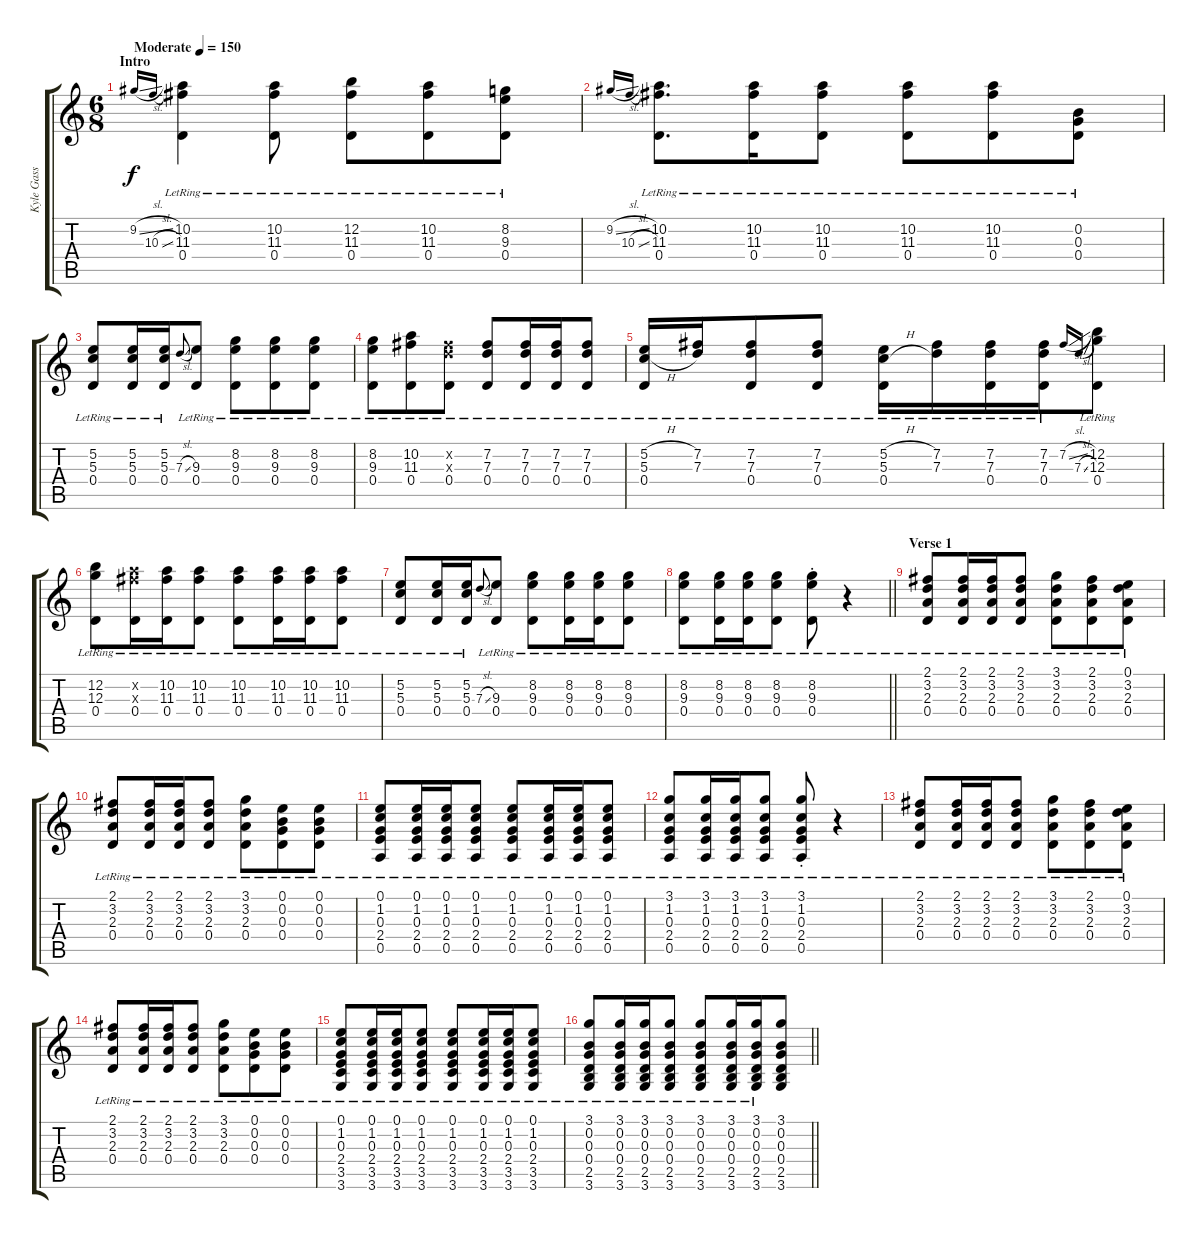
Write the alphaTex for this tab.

\track ("Kyle Gass" "Kyle Gass") {instrument acousticguitarsteel}
\staff {score tabs}
\tuning (E4 B3 G3 D3 A2 E2) {hide}
\ts (6 8)
\section ("" "Intro")
\tempo (150 "Moderate")
\clef g2
\ks c
9.2{sl}.16{gr onbeat dy f instrument acousticguitarsteel} 10.3{sl}.16{gr onbeat} (10.2{lr} 11.3{lr} 0.4{lr}).4 (10.2{lr} 11.3{lr} 0.4{lr}).8 (12.2{lr} 11.3{lr} 0.4{lr}).8 (10.2{lr} 11.3{lr} 0.4{lr}).8 (8.2{lr} 9.3{lr} 0.4{lr}).8 |
9.2{sl}.16{gr onbeat} 10.3{sl}.16{gr onbeat} (10.2{lr} 11.3{lr} 0.4{lr}).8{d} (10.2{lr} 11.3{lr} 0.4{lr}).16 (10.2{lr} 11.3{lr} 0.4{lr}).8 (10.2{lr} 11.3{lr} 0.4{lr}).8 (10.2{lr} 11.3{lr} 0.4{lr}).8 (0.2{lr} 0.3{lr} 0.4{lr}).8 |
(5.2{lr} 5.3{lr} 0.4{lr}).8 (5.2{lr} 5.3{lr} 0.4{lr}).16 (5.2{lr} 5.3{lr} 0.4{lr}).16 7.3{sl}.8{gr onbeat} (9.3{lr} 0.4{lr}).8 (8.2{lr} 9.3{lr} 0.4{lr}).8 (8.2{lr} 9.3{lr} 0.4{lr}).8 (8.2{lr} 9.3{lr} 0.4{lr}).8 |
(8.2{lr} 9.3{lr} 0.4{lr}).8 (10.2{lr} 11.3{lr} 0.4{lr}).8 (7.2{x} 7.3{x} 0.4{lr}).8 (7.2{lr} 7.3{lr} 0.4{lr}).8 (7.2{lr} 7.3{lr} 0.4{lr}).16 (7.2{lr} 7.3{lr} 0.4{lr}).16 (7.2{lr} 7.3{lr} 0.4{lr}).8 |
(5.2{h lr} 5.3{h lr} 0.4{lr}).16 (7.2{lr} 7.3{lr}).16 (7.2{lr} 7.3{lr} 0.4{lr}).8 (7.2{lr} 7.3{lr} 0.4{lr}).8 (5.2{h lr} 5.3{h lr} 0.4{lr}).16 (7.2{lr} 7.3{lr}).16 (7.2{lr} 7.3{lr} 0.4{lr}).16 (7.2{lr} 7.3{lr} 0.4{lr}).16 7.2{sl}.16{gr onbeat} 7.3{sl}.16{gr onbeat} (12.2{lr} 12.3{lr} 0.4{lr}).8 |
(12.2{lr} 12.3{lr} 0.4{lr}).8 (10.2{x} 11.3{x} 0.4{lr}).16 (10.2{lr} 11.3{lr} 0.4{lr}).16 (10.2{lr} 11.3{lr} 0.4{lr}).8 (10.2{lr} 11.3{lr} 0.4{lr}).8 (10.2{lr} 11.3{lr} 0.4{lr}).16 (10.2{lr} 11.3{lr} 0.4{lr}).16 (10.2{lr} 11.3{lr} 0.4{lr}).8 |
(5.2{lr} 5.3{lr} 0.4{lr}).8 (5.2{lr} 5.3{lr} 0.4{lr}).16 (5.2{lr} 5.3{lr} 0.4{lr}).16 7.3{sl}.8{gr onbeat} (9.3{lr} 0.4{lr}).8 (8.2{lr} 9.3{lr} 0.4{lr}).8 (8.2{lr} 9.3{lr} 0.4{lr}).16 (8.2{lr} 9.3{lr} 0.4{lr}).16 (8.2{lr} 9.3{lr} 0.4{lr}).8 |
\barLineRight lightlight
(8.2{lr} 9.3{lr} 0.4{lr}).8 (8.2{lr} 9.3{lr} 0.4{lr}).16 (8.2{lr} 9.3{lr} 0.4{lr}).16 (8.2{lr} 9.3{lr} 0.4{lr}).8 (8.2{st lr} 9.3{st lr} 0.4{st lr}).8 r.4 |
\section ("" "Verse 1")
(2.1{lr} 3.2{lr} 2.3{lr} 0.4{lr}).8 (2.1{lr} 3.2{lr} 2.3{lr} 0.4{lr}).16 (2.1{lr} 3.2{lr} 2.3{lr} 0.4{lr}).16 (2.1{lr} 3.2{lr} 2.3{lr} 0.4{lr}).8 (3.1{lr} 3.2{lr} 2.3{lr} 0.4{lr}).8 (2.1{lr} 3.2{lr} 2.3{lr} 0.4{lr}).8 (0.1{lr} 3.2{lr} 2.3{lr} 0.4{lr}).8 |
(2.1{lr} 3.2{lr} 2.3{lr} 0.4{lr}).8 (2.1{lr} 3.2{lr} 2.3{lr} 0.4{lr}).16 (2.1{lr} 3.2{lr} 2.3{lr} 0.4{lr}).16 (2.1{lr} 3.2{lr} 2.3{lr} 0.4{lr}).8 (3.1{lr} 3.2{lr} 2.3{lr} 0.4{lr}).8 (0.1{lr} 0.2{lr} 0.3{lr} 0.4{lr}).8 (0.1{lr} 0.2{lr} 0.3{lr} 0.4{lr}).8 |
(0.1{lr} 1.2{lr} 0.3{lr} 2.4{lr} 0.5{lr}).8 (0.1{lr} 1.2{lr} 0.3{lr} 2.4{lr} 0.5{lr}).16 (0.1{lr} 1.2{lr} 0.3{lr} 2.4{lr} 0.5{lr}).16 (0.1{lr} 1.2{lr} 0.3{lr} 2.4{lr} 0.5{lr}).8 (0.1{lr} 1.2{lr} 0.3{lr} 2.4{lr} 0.5{lr}).8 (0.1{lr} 1.2{lr} 0.3{lr} 2.4{lr} 0.5{lr}).16 (0.1{lr} 1.2{lr} 0.3{lr} 2.4{lr} 0.5{lr}).16 (0.1{lr} 1.2{lr} 0.3{lr} 2.4{lr} 0.5{lr}).8 |
(3.1{lr} 1.2{lr} 0.3{lr} 2.4{lr} 0.5{lr}).8 (3.1{lr} 1.2{lr} 0.3{lr} 2.4{lr} 0.5{lr}).16 (3.1{lr} 1.2{lr} 0.3{lr} 2.4{lr} 0.5{lr}).16 (3.1{lr} 1.2{lr} 0.3{lr} 2.4{lr} 0.5{lr}).8 (3.1{st lr} 1.2{st lr} 0.3{st lr} 2.4{st lr} 0.5{st lr}).8 r.4 |
(2.1{lr} 3.2{lr} 2.3{lr} 0.4{lr}).8 (2.1{lr} 3.2{lr} 2.3{lr} 0.4{lr}).16 (2.1{lr} 3.2{lr} 2.3{lr} 0.4{lr}).16 (2.1{lr} 3.2{lr} 2.3{lr} 0.4{lr}).8 (3.1{lr} 3.2{lr} 2.3{lr} 0.4{lr}).8 (2.1{lr} 3.2{lr} 2.3{lr} 0.4{lr}).8 (0.1{lr} 3.2{lr} 2.3{lr} 0.4{lr}).8 |
(2.1{lr} 3.2{lr} 2.3{lr} 0.4{lr}).8 (2.1{lr} 3.2{lr} 2.3{lr} 0.4{lr}).16 (2.1{lr} 3.2{lr} 2.3{lr} 0.4{lr}).16 (2.1{lr} 3.2{lr} 2.3{lr} 0.4{lr}).8 (3.1{lr} 3.2{lr} 2.3{lr} 0.4{lr}).8 (0.1{lr} 0.2{lr} 0.3{lr} 0.4{lr}).8 (0.1{lr} 0.2{lr} 0.3{lr} 0.4{lr}).8 |
(0.1{lr} 1.2{lr} 0.3{lr} 2.4{lr} 3.5{lr} 3.6{lr}).8 (0.1{lr} 1.2{lr} 0.3{lr} 2.4{lr} 3.5{lr} 3.6{lr}).16 (0.1{lr} 1.2{lr} 0.3{lr} 2.4{lr} 3.5{lr} 3.6{lr}).16 (0.1{lr} 1.2{lr} 0.3{lr} 2.4{lr} 3.5{lr} 3.6{lr}).8 (0.1{lr} 1.2{lr} 0.3{lr} 2.4{lr} 3.5{lr} 3.6{lr}).8 (0.1{lr} 1.2{lr} 0.3{lr} 2.4{lr} 3.5{lr} 3.6{lr}).16 (0.1{lr} 1.2{lr} 0.3{lr} 2.4{lr} 3.5{lr} 3.6{lr}).16 (0.1{lr} 1.2{lr} 0.3{lr} 2.4{lr} 3.5{lr} 3.6{lr}).8 |
\barLineRight lightlight
(3.1{lr} 0.2{lr} 0.3{lr} 0.4{lr} 2.5{lr} 3.6{lr}).8 (3.1{lr} 0.2{lr} 0.3{lr} 0.4{lr} 2.5{lr} 3.6{lr}).16 (3.1{lr} 0.2{lr} 0.3{lr} 0.4{lr} 2.5{lr} 3.6{lr}).16 (3.1{lr} 0.2{lr} 0.3{lr} 0.4{lr} 2.5{lr} 3.6{lr}).8 (3.1{lr} 0.2{lr} 0.3{lr} 0.4{lr} 2.5{lr} 3.6{lr}).8 (3.1{lr} 0.2{lr} 0.3{lr} 0.4{lr} 2.5{lr} 3.6{lr}).16 (3.1{lr} 0.2{lr} 0.3{lr} 0.4{lr} 2.5{lr} 3.6{lr}).16 (3.1 0.2 0.3 0.4 2.5 3.6).8
